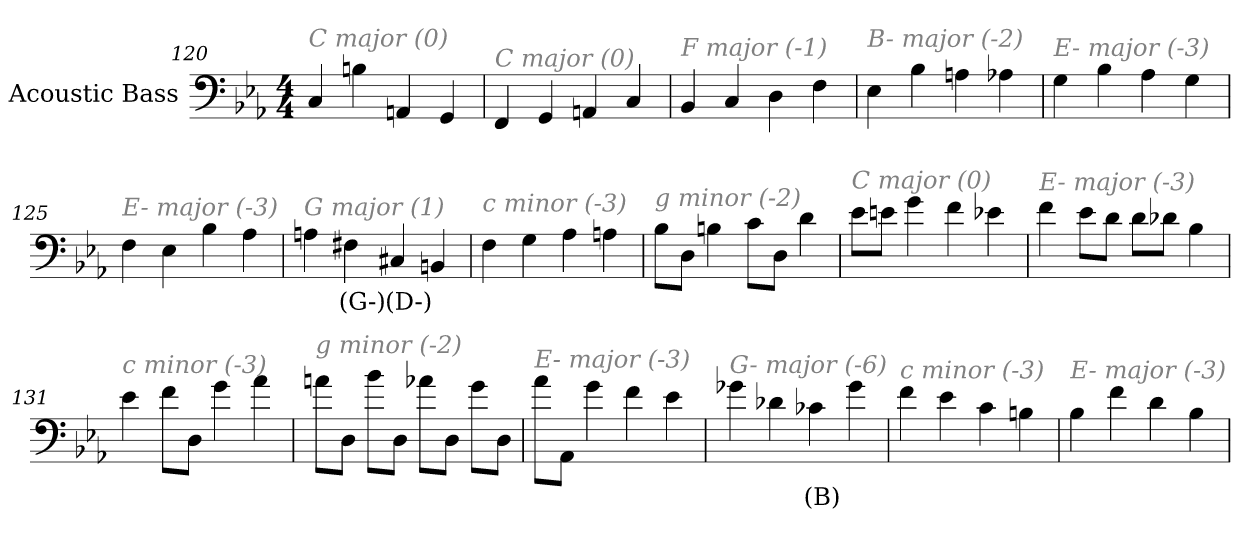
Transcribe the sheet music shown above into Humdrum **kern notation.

**kern	**text
*part1	*part1
*staff1	*staff1
*I"Acoustic Bass	*
*clefF4	*
*ITrd7c12	*
*k[b-e-a-]	*
*E-:	*
*M4/4	*
=120	=120
!LO:TX:i:color=#808080:t=C major (0)	!
4CC	.
4BBn	.
4AAAn	.
4GGG	.
=121	=121
!LO:TX:i:color=#808080:t=C major (0)	!
4FFF	.
4GGG	.
4AAAn	.
4CC	.
=122	=122
!LO:TX:i:color=#808080:t=F major (-1)	!
4BBB-	.
4CC	.
4DD	.
4FF	.
=123	=123
!LO:TX:i:color=#808080:t=B- major (-2)	!
4EE-	.
4BB-	.
4AAn	.
4AA-X	.
=124	=124
!LO:TX:i:color=#808080:t=E- major (-3)	!
4GG	.
4BB-	.
4AA-	.
4GG	.
=125	=125
!LO:TX:i:color=#808080:t=E- major (-3)	!
4FF	.
4EE-	.
4BB-	.
4AA-	.
=126	=126
!LO:TX:i:color=#808080:t=G major (1)	!
4AAn	.
4FF#Xi	(G-)
4CC#Xi	(D-)
4BBBn	.
=127	=127
!LO:TX:i:color=#808080:t=c minor (-3)	!
4FF	.
4GG	.
4AA-	.
4AAn	.
=128	=128
!LO:TX:i:color=#808080:t=g minor (-2)	!
8BB-L	.
8DDJ	.
4BBn	.
8CL	.
8DDJ	.
4D	.
=129	=129
!LO:TX:i:color=#808080:t=C major (0)	!
8E-L	.
8EnJ	.
4G	.
4F	.
4E-X	.
=130	=130
!LO:TX:i:color=#808080:t=E- major (-3)	!
4F	.
8E-L	.
8DJ	.
8DL	.
8D-XJ	.
4BB-	.
=131	=131
!LO:TX:i:color=#808080:t=c minor (-3)	!
4E-	.
8FL	.
8DDJ	.
4G	.
4A-	.
=132	=132
!LO:TX:i:color=#808080:t=g minor (-2)	!
8AnL	.
8DDJ	.
8B-L	.
8DDJ	.
8A-XL	.
8DDJ	.
8GL	.
8DDJ	.
=133	=133
!LO:TX:i:color=#808080:t=E- major (-3)	!
8A-L	.
8AAA-J	.
4G	.
4F	.
4E-	.
=134	=134
!LO:TX:i:color=#808080:t=G- major (-6)	!
4G-X	.
4D-X	.
4C-Xi	(B)
4G-	.
=135	=135
!LO:TX:i:color=#808080:t=c minor (-3)	!
4F	.
4E-	.
4C	.
4BBn	.
=136	=136
!LO:TX:i:color=#808080:t=E- major (-3)	!
4BB-	.
4F	.
4D	.
4BB-	.
=	=
*-	*-
